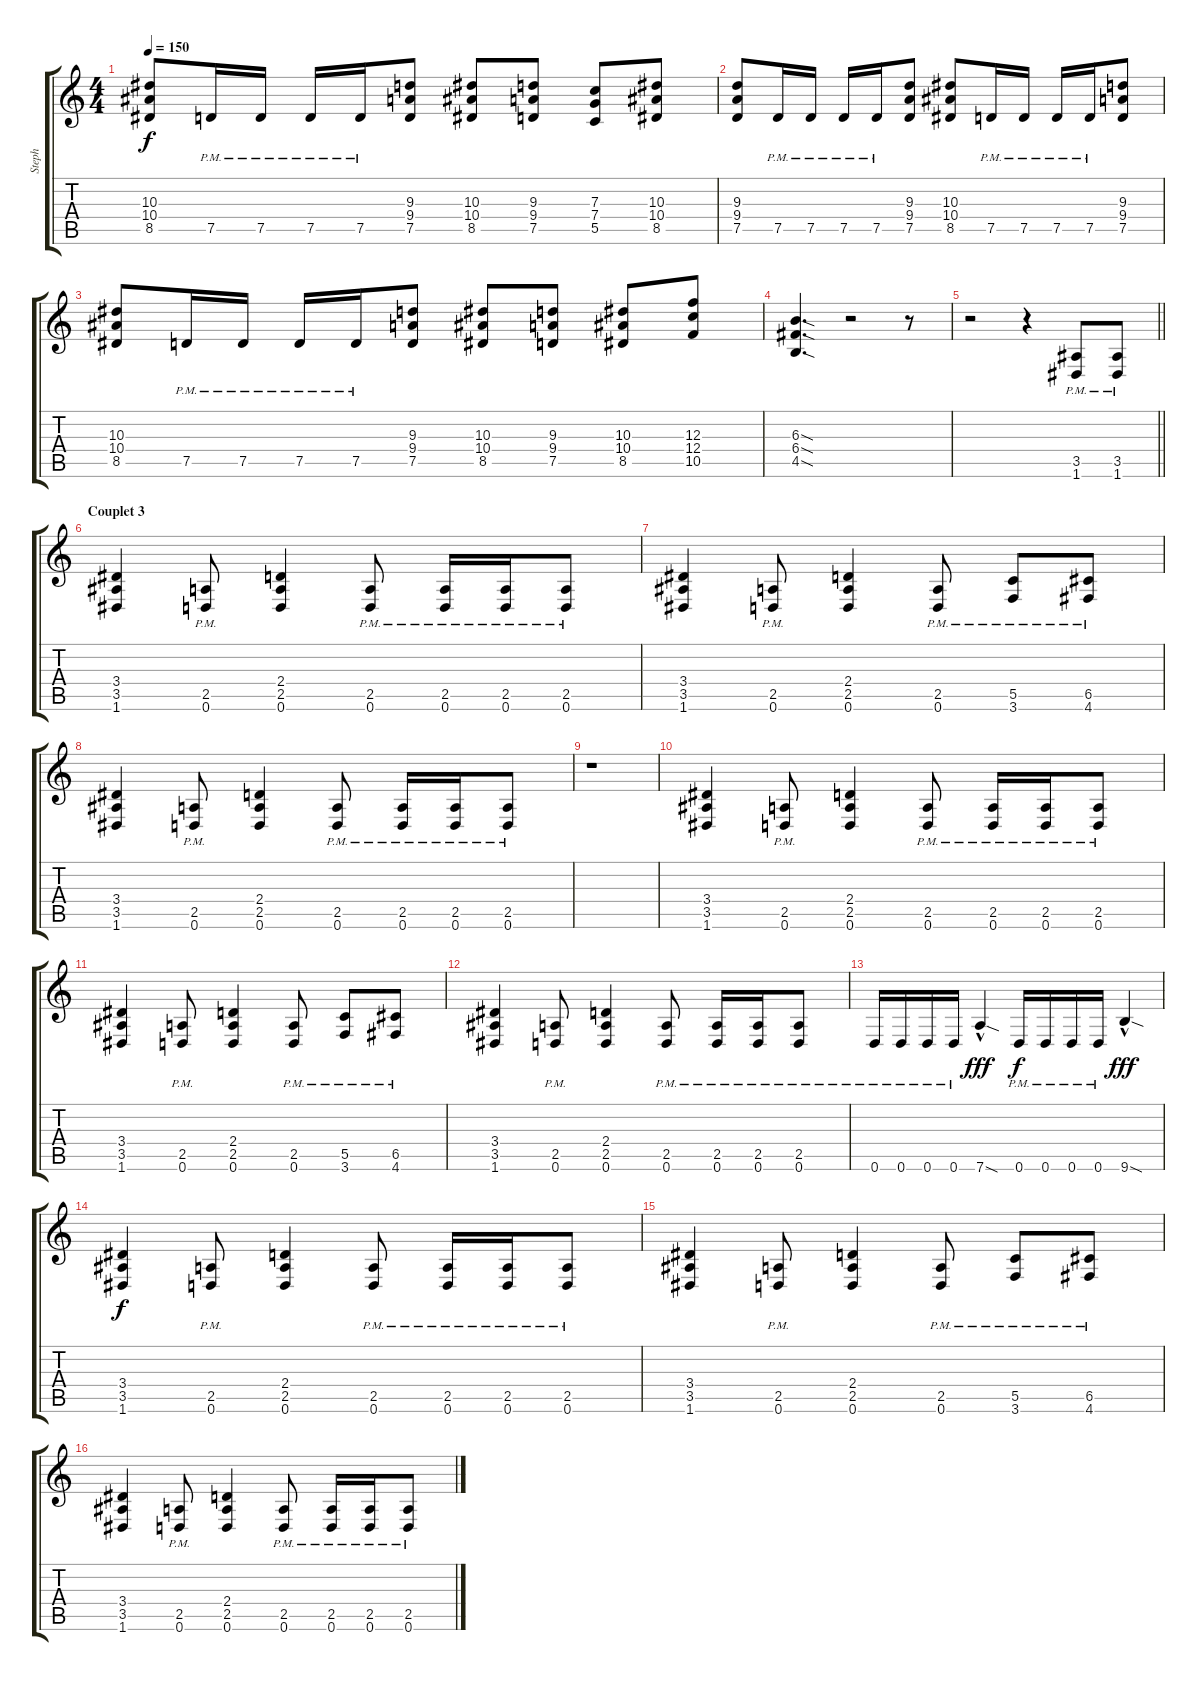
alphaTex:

\track ("Steph" "Steph") {instrument distortionguitar}
\staff {score tabs}
\tuning (D4 A3 F3 C3 G2 D2) {hide}
\ts (4 4)
\tempo 150
\clef g2
\ks c
(10.3 10.4 8.5).8{dy f} 7.5{pm}.16 7.5{pm}.16 7.5{pm}.16 7.5{pm}.16 (9.3 9.4 7.5).8 (10.3 10.4 8.5).8 (9.3 9.4 7.5).8 (7.3 7.4 5.5).8 (10.3 10.4 8.5).8 |
(9.3 9.4 7.5).8 7.5{pm}.16 7.5{pm}.16 7.5{pm}.16 7.5{pm}.16 (9.3 9.4 7.5).8 (10.3 10.4 8.5).8 7.5{pm}.16 7.5{pm}.16 7.5{pm}.16 7.5{pm}.16 (9.3 9.4 7.5).8 |
(10.3 10.4 8.5).8 7.5{pm}.16 7.5{pm}.16 7.5{pm}.16 7.5{pm}.16 (9.3 9.4 7.5).8 (10.3 10.4 8.5).8 (9.3 9.4 7.5).8 (10.3 10.4 8.5).8 (12.3 12.4 10.5).8 |
(6.3{sod} 6.4{sod} 4.5{sod}).4{d volume 9} r.2 r.8 |
\barLineRight lightlight
r.2 r.4 (3.5{pm} 1.6{pm}).8{volume 16} (3.5{pm} 1.6{pm}).8 |
\section ("" "Couplet 3")
(3.4 3.5 1.6).4 (2.5{pm} 0.6{pm}).8 (2.4 2.5 0.6).4 (2.5{pm} 0.6{pm}).8 (2.5{pm} 0.6{pm}).16 (2.5{pm} 0.6{pm}).16 (2.5{pm} 0.6{pm}).8 |
(3.4 3.5 1.6).4 (2.5{pm} 0.6{pm}).8 (2.4 2.5 0.6).4 (2.5{pm} 0.6{pm}).8 (5.5{pm} 3.6{pm}).8 (6.5{pm} 4.6{pm}).8 |
(3.4 3.5 1.6).4 (2.5{pm} 0.6{pm}).8 (2.4 2.5 0.6).4 (2.5{pm} 0.6{pm}).8 (2.5{pm} 0.6{pm}).16 (2.5{pm} 0.6{pm}).16 (2.5{pm} 0.6{pm}).8 |
r.1 |
(3.4 3.5 1.6).4 (2.5{pm} 0.6{pm}).8 (2.4 2.5 0.6).4 (2.5{pm} 0.6{pm}).8 (2.5{pm} 0.6{pm}).16 (2.5{pm} 0.6{pm}).16 (2.5{pm} 0.6{pm}).8 |
(3.4 3.5 1.6).4 (2.5{pm} 0.6{pm}).8 (2.4 2.5 0.6).4 (2.5{pm} 0.6{pm}).8 (5.5{pm} 3.6{pm}).8 (6.5{pm} 4.6{pm}).8 |
(3.4 3.5 1.6).4 (2.5{pm} 0.6{pm}).8 (2.4 2.5 0.6).4 (2.5{pm} 0.6{pm}).8 (2.5{pm} 0.6{pm}).16 (2.5{pm} 0.6{pm}).16 (2.5{pm} 0.6{pm}).8 |
0.6{pm}.16 0.6{pm}.16 0.6{pm}.16 0.6{pm}.16 7.6{sod hac}.4{dy fff} 0.6{pm}.16{dy f} 0.6{pm}.16 0.6{pm}.16 0.6{pm}.16 9.6{sod hac}.4{dy fff} |
(3.4 3.5 1.6).4{dy f} (2.5{pm} 0.6{pm}).8 (2.4 2.5 0.6).4 (2.5{pm} 0.6{pm}).8 (2.5{pm} 0.6{pm}).16 (2.5{pm} 0.6{pm}).16 (2.5{pm} 0.6{pm}).8 |
(3.4 3.5 1.6).4 (2.5{pm} 0.6{pm}).8 (2.4 2.5 0.6).4 (2.5{pm} 0.6{pm}).8 (5.5{pm} 3.6{pm}).8 (6.5{pm} 4.6{pm}).8 |
(3.4 3.5 1.6).4 (2.5{pm} 0.6{pm}).8 (2.4 2.5 0.6).4 (2.5{pm} 0.6{pm}).8 (2.5{pm} 0.6{pm}).16 (2.5{pm} 0.6{pm}).16 (2.5{pm} 0.6{pm}).8
